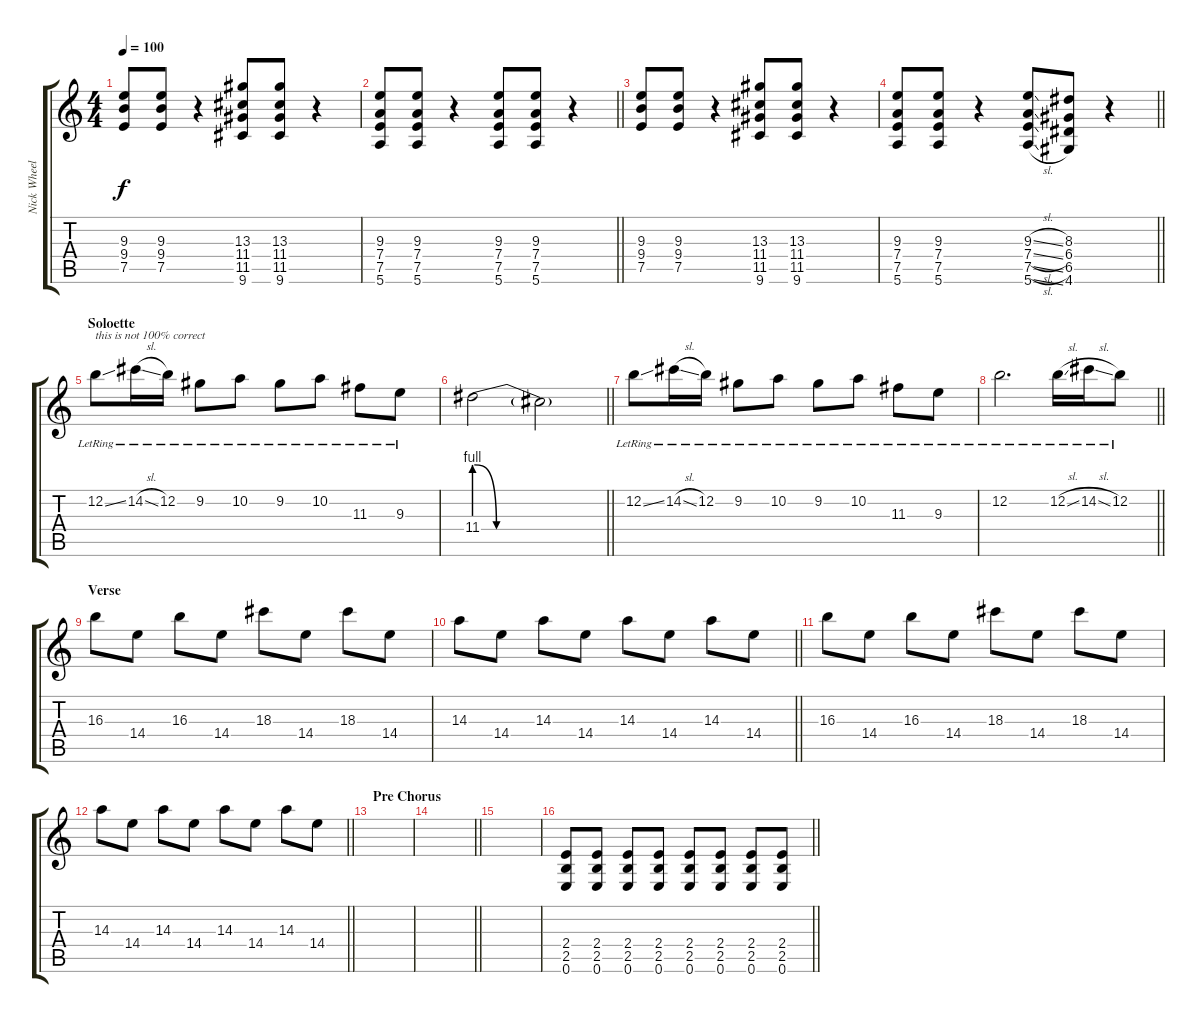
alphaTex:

\track ("Nick Wheeler (Lead Guitar)" "Nick Wheel") {instrument electricguitarjazz}
\staff {score tabs}
\tuning (E4 B3 G3 D3 A2 E2) {hide}
\ts (4 4)
\tempo 100
\clef g2
\ks c
(9.3 9.4 7.5).8{dy f} (9.3 9.4 7.5).8 r.4 (13.3 11.4 11.5 9.6).8 (13.3 11.4 11.5 9.6).8 r.4 |
\barLineRight lightlight
(9.3 7.4 7.5 5.6).8 (9.3 7.4 7.5 5.6).8 r.4 (9.3 7.4 7.5 5.6).8 (9.3 7.4 7.5 5.6).8 r.4 |
(9.3 9.4 7.5).8 (9.3 9.4 7.5).8 r.4 (13.3 11.4 11.5 9.6).8 (13.3 11.4 11.5 9.6).8 r.4 |
\barLineRight lightlight
(9.3 7.4 7.5 5.6).8 (9.3 7.4 7.5 5.6).8 r.4 (9.3{sl} 7.4{sl} 7.5{sl} 5.6{sl}).8 (8.3 6.4 6.5 4.6).8 r.4 |
\section ("" "Soloette")
12.2{ss lr}.8{txt "this is not 100% correct"} 14.2{sl lr}.16 12.2{lr}.16 9.2{lr}.8 10.2{lr}.8 9.2{lr}.8 10.2{lr}.8 11.3{lr}.8 9.3{lr}.8 |
\barLineRight lightlight
11.4{be (custom 0 4 10 0 20 0 30 0 45 0 60 0)}.2 11.4{t}.2 |
12.2{ss lr}.8 14.2{sl lr}.16 12.2{lr}.16 9.2{lr}.8 10.2{lr}.8 9.2{lr}.8 10.2{lr}.8 11.3{lr}.8 9.3{lr}.8 |
\barLineRight lightlight
12.2{lr}.2{d} 12.2{sl lr}.16 14.2{sl lr}.16 12.2{lr}.8 |
\section ("" "Verse")
16.3.8 14.4.8 16.3.8 14.4.8 18.3.8 14.4.8 18.3.8 14.4.8 |
\barLineRight lightlight
14.3.8 14.4.8 14.3.8 14.4.8 14.3.8 14.4.8 14.3.8 14.4.8 |
16.3.8 14.4.8 16.3.8 14.4.8 18.3.8 14.4.8 18.3.8 14.4.8 |
\barLineRight lightlight
14.3.8 14.4.8 14.3.8 14.4.8 14.3.8 14.4.8 14.3.8 14.4.8 |
\section ("" "Pre Chorus")
|
\barLineRight lightlight
|
|
\barLineRight lightlight
(2.4 2.5 0.6).8 (2.4 2.5 0.6).8 (2.4 2.5 0.6).8 (2.4 2.5 0.6).8 (2.4 2.5 0.6).8 (2.4 2.5 0.6).8 (2.4 2.5 0.6).8 (2.4 2.5 0.6).8
